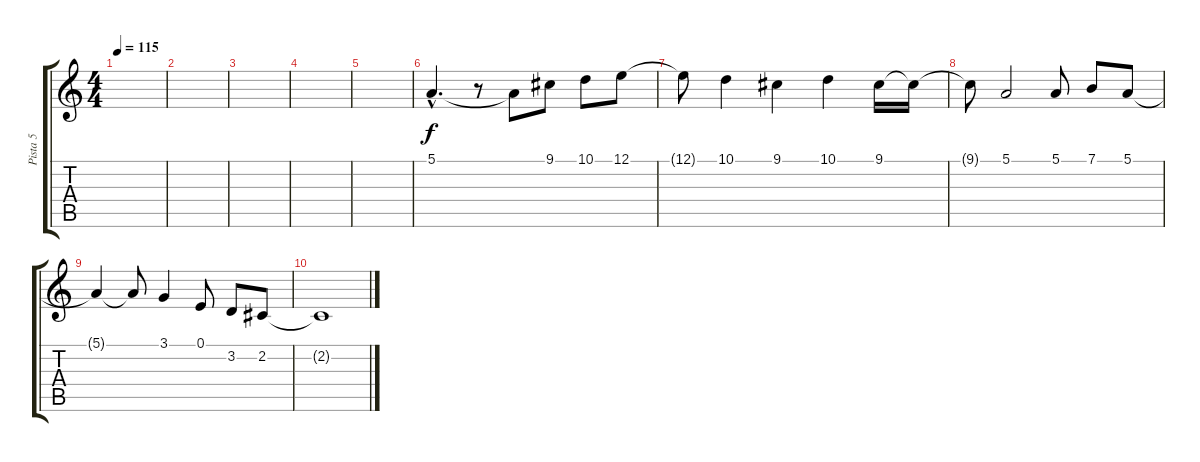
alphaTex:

\track ("Pista 5" "Pista 5") {instrument violin}
\staff {score tabs}
\tuning (E4 B3 G3 D3 A2 E2) {hide}
\ts (4 4)
\tempo 115
\clef g2
\ks c
|
|
|
|
|
5.1{hac}.4{d} r.8 5.1{t}.8 9.1.8 10.1.8 12.1.8 |
12.1{t}.8 10.1.4 9.1.4 10.1.4 9.1.16 9.1{t}.16 |
9.1{t}.8 5.1.2 5.1.8 7.1.8 5.1.8 |
5.1{t}.4 5.1{t}.8 3.1.4 0.1.8 3.2.8 2.2.8 |
2.2{t}.1{volume 3}
